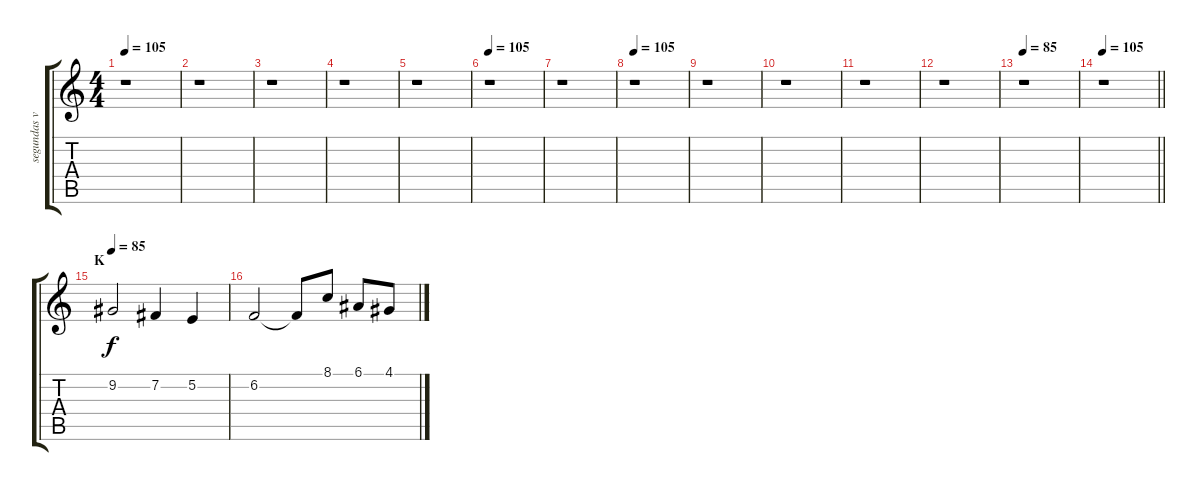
\track ("segundas voces(altas)" "segundas v") {instrument lead6voice}
\staff {score tabs}
\tuning (E4 B3 G3 D3 A2 E2) {hide}
\ts (4 4)
\tempo 105
\clef g2
\ks c
r.1{dy f} |
r.1 |
r.1 |
r.1 |
r.1 |
\tempo 105
r.1 |
r.1 |
\tempo 105
r.1 |
r.1 |
r.1 |
r.1 |
r.1 |
\tempo 85
r.1 |
\tempo 105
\barLineRight lightlight
r.1 |
\section ("" "K")
\tempo 85
9.2.2{volume 16 balance 8 instrument synthvoice} 7.2.4 5.2.4 |
6.2.2 6.2{t}.8 8.1.8 6.1.8 4.1.8
